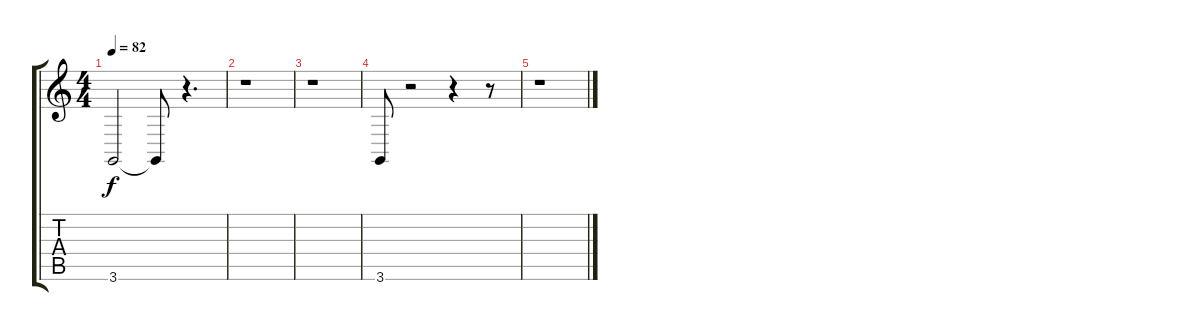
\track "" {instrument timpani}
\staff {score tabs}
\tuning (E4 B3 G3 D3 A2 E2) {hide}
\ts (4 4)
\tempo 82
\clef g2
\ks c
3.6.2{dy f} 3.6{t}.8 r.4{d} |
r.1 |
r.1 |
3.6.8 r.2 r.4 r.8 |
r.1
